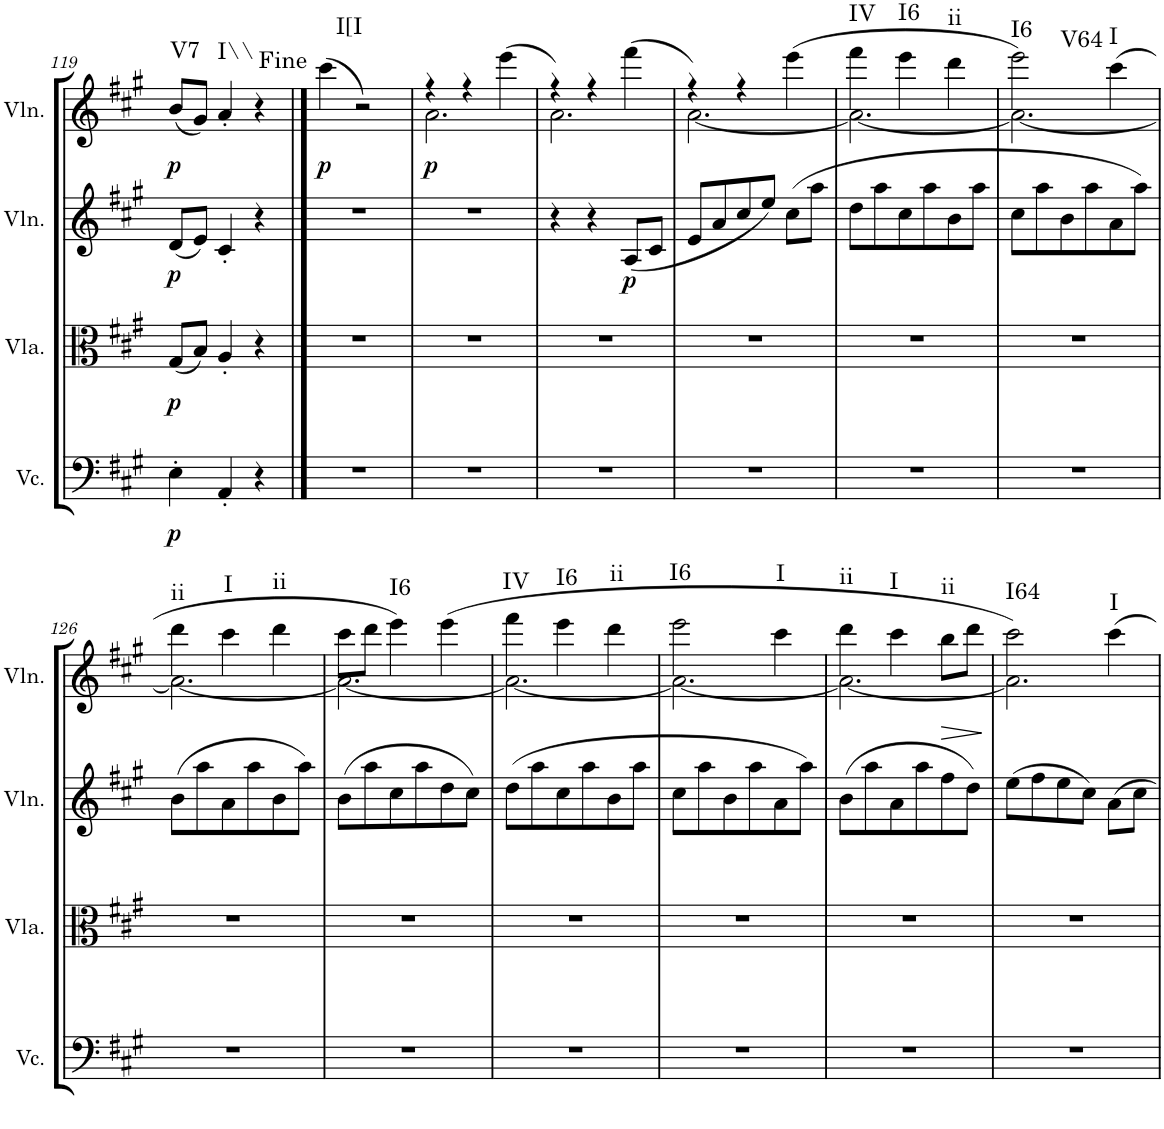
**kern	**dynam	**kern	**dynam	**kern	**dynam	**kern	**dynam	**harte
*part4	*part4	*part3	*part3	*part2	*part2	*part1	*part1	*part1
*staff4	*staff4	*staff3	*staff3	*staff2	*staff2	*staff1	*staff1	*
*I"Violoncello	*	*I"Viola	*	*I"Violin	*	*I"Violin	*	*
*I'Vc.	*	*I'Vla.	*	*I'Vln.	*	*I'Vln.	*	*
!!LO:PB:g=z
*clefF4	*	*clefC3	*	*clefG2	*	*clefG2	*	*
*k[f#c#g#]	*	*k[f#c#g#]	*	*k[f#c#g#]	*	*k[f#c#g#]	*	*
*M3/4	*	*M3/4	*	*M3/4	*	*M3/4	*	*
=119	=119	=119	=119	=119	=119	=119	=119	=119
!	!LO:DY:b	!	!LO:DY:b	!	!LO:DY:b	!	!LO:DY:b	!LO:H:kt=V7
4E'\	p	(8G#/L	p	(8d/L	p	(8b/L	p	N
.	.	8B/J)	.	8e/J)	.	8g#/J)	.	.
!	!	!	!	!	!	!	!	!LO:H:kt=I\\
4AA'/	.	4A'/	.	4c#'/	.	4a'/	.	N
4r	.	4r	.	4r	.	4r	.	.
==120	==120	==120	==120	==120	==120	==120	==120	==120
!	!	!	!	!	!	!	!LO:DY:b	!LO:H:kt=I[I
2.r	.	2.r	.	2.r	.	(4ccc#\	p	N
.	.	.	.	.	.	2r)	.	.
=121	=121	=121	=121	=121	=121	=121	=121	=121
*	*	*	*	*	*	*^	*	*
!	!	!	!	!	!	!	!	!LO:DY:b	!
2.r	.	2.r	.	2.r	.	4r	2.a\	p	.
.	.	.	.	.	.	4r	.	.	.
.	.	.	.	.	.	(>4eee\	.	.	.
=122	=122	=122	=122	=122	=122	=122	=122	=122	=122
2.r	.	2.r	.	4r	.	4r)	2.a\	.	.
.	.	.	.	4r	.	4r	.	.	.
!	!	!	!	!	!LO:DY:b	!	!	!	!
.	.	.	.	(8A/L	p	(>4fff#\	.	.	.
.	.	.	.	8c#/J	.	.	.	.	.
=123	=123	=123	=123	=123	=123	=123	=123	=123	=123
2.r	.	2.r	.	8e/L	.	4r)	[2.a\	.	.
.	.	.	.	8a/	.	.	.	.	.
.	.	.	.	8cc#/	.	4r	.	.	.
.	.	.	.	8ee/J)	.	.	.	.	.
.	.	.	.	(8cc#\L	.	(>4eee\	.	.	.
.	.	.	.	8aa\J	.	.	.	.	.
=124	=124	=124	=124	=124	=124	=124	=124	=124	=124
!	!	!	!	!	!	!	!	!	!LO:H:kt=IV
2.r	.	2.r	.	8dd\L	.	4fff#\	2.a\_	.	N
.	.	.	.	8aa\	.	.	.	.	.
!	!	!	!	!	!	!	!	!	!LO:H:kt=I6
.	.	.	.	8cc#\	.	4eee\	.	.	N
.	.	.	.	8aa\	.	.	.	.	.
!	!	!	!	!	!	!	!	!	!LO:H:kt=ii
.	.	.	.	8b\	.	4ddd\	.	.	N
.	.	.	.	8aa\J	.	.	.	.	.
=125	=125	=125	=125	=125	=125	=125	=125	=125	=125
!	!	!	!	!	!	!	!	!	!LO:H:n=1:kt=I6
!	!	!	!	!	!	!	!	!	!LO:H:n=2:kt=V64
2.r	.	2.r	.	8cc#\L	.	2eee\)	2.a\_	.	N N
.	.	.	.	8aa\	.	.	.	.	.
.	.	.	.	8b\	.	.	.	.	.
.	.	.	.	8aa\	.	.	.	.	.
!	!	!	!	!	!	!	!	!	!LO:H:kt=I
.	.	.	.	8a\	.	(>4ccc#\	.	.	N
.	.	.	.	8aa\J)	.	.	.	.	.
!!LO:LB:g=z	!!
=126	=126	=126	=126	=126	=126	=126	=126	=126	=126
!	!	!	!	!	!	!	!	!	!LO:H:kt=ii
2.r	.	2.r	.	(8b\L	.	4ddd\	2.a\_	.	N
.	.	.	.	8aa\	.	.	.	.	.
!	!	!	!	!	!	!	!	!	!LO:H:kt=I
.	.	.	.	8a\	.	4ccc#\	.	.	N
.	.	.	.	8aa\	.	.	.	.	.
!	!	!	!	!	!	!	!	!	!LO:H:kt=ii
.	.	.	.	8b\	.	4ddd\	.	.	N
.	.	.	.	8aa\J)	.	.	.	.	.
=127	=127	=127	=127	=127	=127	=127	=127	=127	=127
2.r	.	2.r	.	(8b\L	.	8ccc#\L	2.a\_	.	.
.	.	.	.	8aa\	.	8ddd\J	.	.	.
!	!	!	!	!	!	!	!	!	!LO:H:kt=I6
.	.	.	.	8cc#\	.	4eee\)	.	.	N
.	.	.	.	8aa\	.	.	.	.	.
.	.	.	.	8dd\	.	(>4eee\	.	.	.
.	.	.	.	8cc#\J)	.	.	.	.	.
=128	=128	=128	=128	=128	=128	=128	=128	=128	=128
!	!	!	!	!	!	!	!	!	!LO:H:kt=IV
2.r	.	2.r	.	(8dd\L	.	4fff#\	2.a\_	.	N
.	.	.	.	8aa\	.	.	.	.	.
!	!	!	!	!	!	!	!	!	!LO:H:kt=I6
.	.	.	.	8cc#\	.	4eee\	.	.	N
.	.	.	.	8aa\	.	.	.	.	.
!	!	!	!	!	!	!	!	!	!LO:H:kt=ii
.	.	.	.	8b\	.	4ddd\	.	.	N
.	.	.	.	8aa\J	.	.	.	.	.
=129	=129	=129	=129	=129	=129	=129	=129	=129	=129
!	!	!	!	!	!	!	!	!	!LO:H:kt=I6
2.r	.	2.r	.	8cc#\L	.	2eee\	2.a\_	.	N
.	.	.	.	8aa\	.	.	.	.	.
.	.	.	.	8b\	.	.	.	.	.
.	.	.	.	8aa\	.	.	.	.	.
!	!	!	!	!	!	!	!	!	!LO:H:kt=I
.	.	.	.	8a\	.	4ccc#\	.	.	N
.	.	.	.	8aa\J)	.	.	.	.	.
=130	=130	=130	=130	=130	=130	=130	=130	=130	=130
!	!	!	!	!	!	!	!	!	!LO:H:kt=ii
2.r	.	2.r	.	(8b\L	.	4ddd\	2.a\_	.	N
.	.	.	.	8aa\	.	.	.	.	.
!	!	!	!	!	!	!	!	!	!LO:H:kt=I
.	.	.	.	8a\	.	4ccc#\	.	.	N
.	.	.	.	8aa\	.	.	.	.	.
!	!	!	!	!	!	!	!	!LO:HP:b	!LO:H:kt=ii
.	.	.	.	8ff#\	.	8bb\L	.	>	N
.	.	.	.	8dd\J)	.	8ddd\J	.	.	.
*	*	*	*	*	*	*v	*v	*	*
.	.	.	.	.	.	.	]	.
=131	=131	=131	=131	=131	=131	=131	=131	=131
*	*	*	*	*	*	*^	*	*
!	!	!	!	!	!	!	!	!	!LO:H:kt=I64
2.r	.	2.r	.	(8ee\L	.	2ccc#\)	2.a\]	.	N
.	.	.	.	8ff#\	.	.	.	.	.
.	.	.	.	8ee\	.	.	.	.	.
.	.	.	.	8cc#\J)	.	.	.	.	.
!	!	!	!	!	!	!	!	!	!LO:H:kt=I
.	.	.	.	8a\L	.	4ccc#\	.	.	N
.	.	.	.	8cc#\J	.	.	.	.	.
*	*	*	*	*	*	*v	*v	*	*
=	=	=	=	=	=	=	=	=
*-	*-	*-	*-	*-	*-	*-	*-	*-
